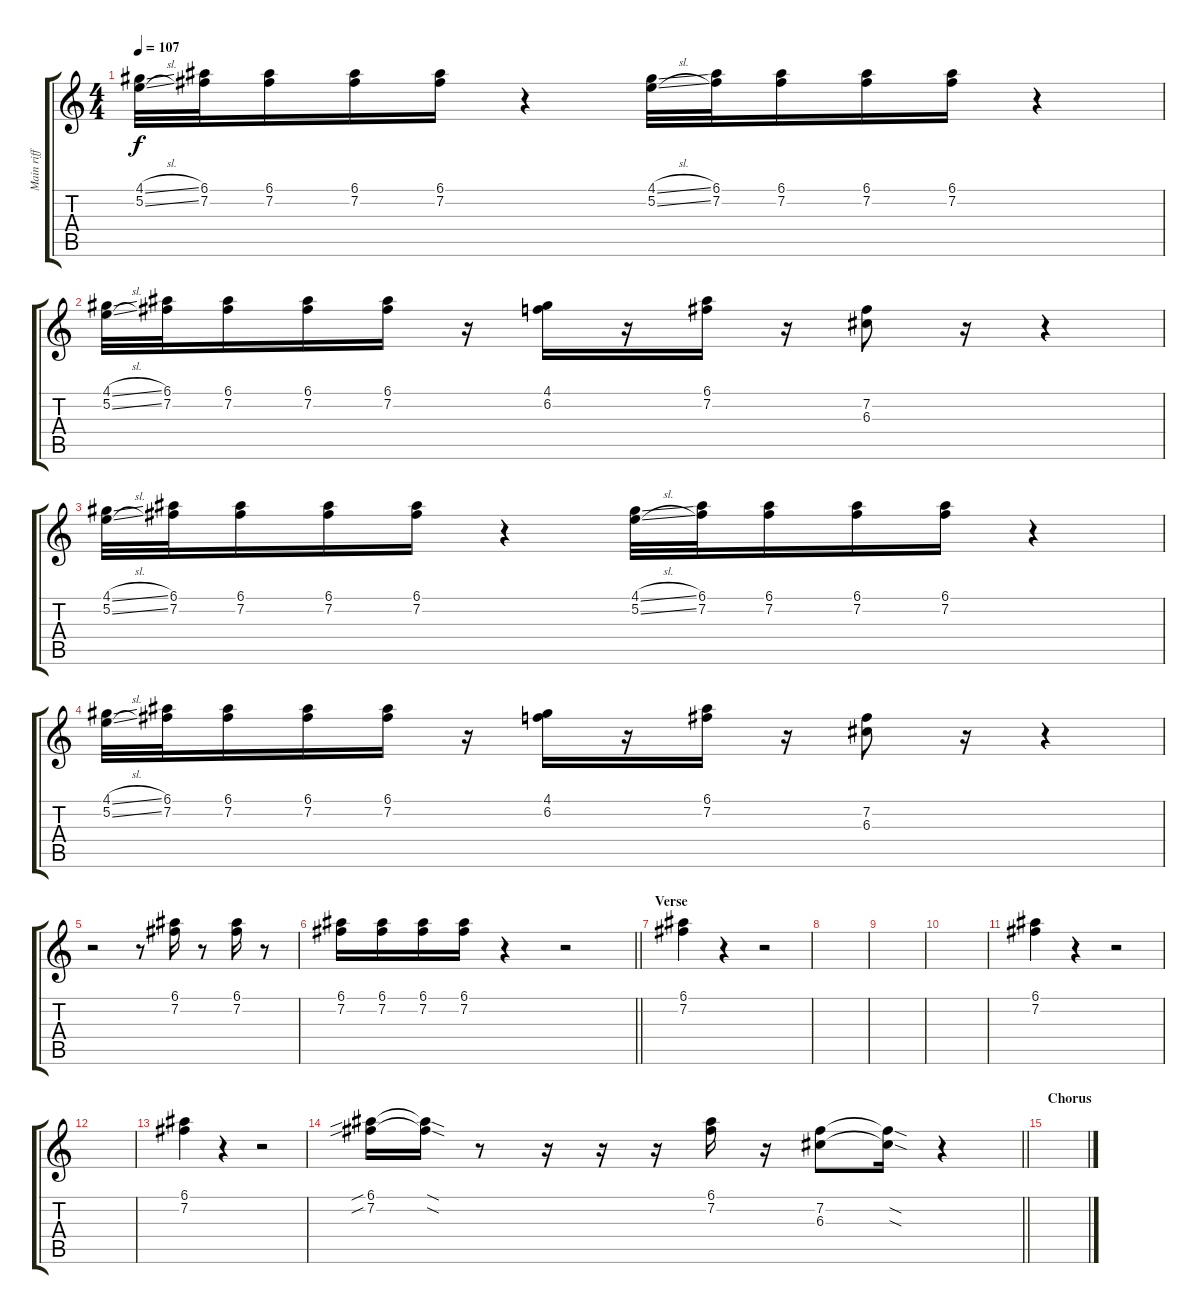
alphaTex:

\track ("Main riff guitar" "Main riff ") {instrument acousticguitarsteel}
\staff {score tabs}
\tuning (E4 B3 G3 D3 A2 E2) {hide}
\ts (4 4)
\tempo 107
\clef g2
\ks c
(4.1{sl} 5.2{sl}).32{dy f} (6.1 7.2).32 (6.1 7.2).16 (6.1 7.2).16 (6.1 7.2).16 r.4 (4.1{sl} 5.2{sl}).32 (6.1 7.2).32 (6.1 7.2).16 (6.1 7.2).16 (6.1 7.2).16 r.4 |
(4.1{sl} 5.2{sl}).32 (6.1 7.2).32 (6.1 7.2).16 (6.1 7.2).16 (6.1 7.2).16 r.16 (4.1 6.2).16 r.16 (6.1 7.2).16 r.16 (7.2 6.3).8 r.16 r.4 |
(4.1{sl} 5.2{sl}).32 (6.1 7.2).32 (6.1 7.2).16 (6.1 7.2).16 (6.1 7.2).16 r.4 (4.1{sl} 5.2{sl}).32 (6.1 7.2).32 (6.1 7.2).16 (6.1 7.2).16 (6.1 7.2).16 r.4 |
(4.1{sl} 5.2{sl}).32 (6.1 7.2).32 (6.1 7.2).16 (6.1 7.2).16 (6.1 7.2).16 r.16 (4.1 6.2).16 r.16 (6.1 7.2).16 r.16 (7.2 6.3).8 r.16 r.4 |
r.2 r.8 (6.1 7.2).16 r.8 (6.1 7.2).16 r.8 |
\barLineRight lightlight
(6.1 7.2).16 (6.1 7.2).16 (6.1 7.2).16 (6.1 7.2).16 r.4 r.2 |
\section ("" "Verse")
(6.1 7.2).4 r.4 r.2 |
|
|
|
(6.1 7.2).4 r.4 r.2 |
|
(6.1 7.2).4 r.4 r.2{balance 8} |
\barLineRight lightlight
(6.1{sib} 7.2{sib}).16 (6.1{sod t} 7.2{sod t}).16 r.8 r.16 r.16 r.16 (6.1 7.2).16 r.16 (7.2 6.3).8 (7.2{sod t} 6.3{sod t}).16 r.4 |
\section ("" "Chorus")
